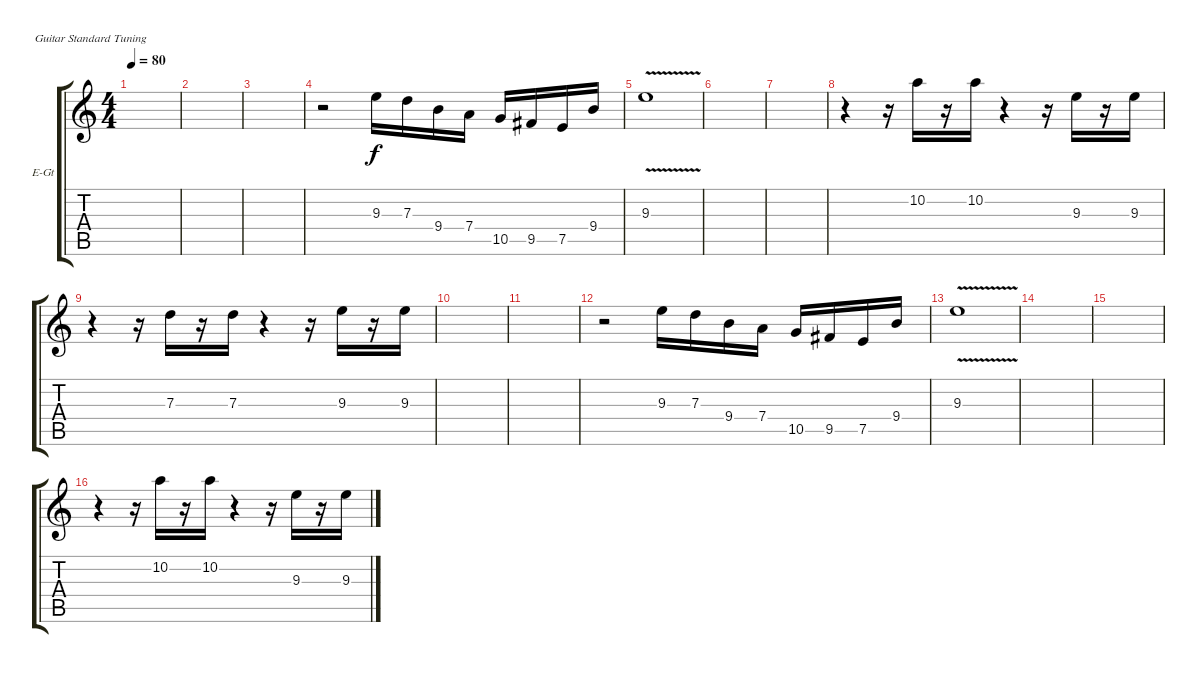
\defaultSystemsLayout 4
\bracketExtendMode groupsimilarinstruments
\firstSystemTrackNameOrientation horizontal
\otherSystemsTrackNameOrientation horizontal
\track ("Соло" "E-Gt") {instrument distortionguitar}
\staff {score tabs}
\tuning (E4 B3 G3 D3 A2 E2)
\ts (4 4)
\tempo 80
\clef g2
\scale
0.485477
\ks c
|
\scale
0.257261 |
\scale
0.257261 |
\scale
0.333333 r.2 9.3.16 7.3.16 9.4.16 7.4.16 10.5.16 9.5.16 7.5.16 9.4.16 |
\scale
0.333333 9.3{v}.1 |
\scale
0.333333 |
\scale
0.333333 |
\scale
0.333333 r.4 r.16 10.2.16 r.16 10.2.16 r.4 r.16 9.3.16 r.16 9.3.16 |
\scale
0.333333 r.4 r.16 7.3.16 r.16 7.3.16 r.4 r.16 9.3.16 r.16 9.3.16 |
\scale
0.333333 |
\scale
0.333333 |
\scale
0.333333 r.2 9.3.16 7.3.16 9.4.16 7.4.16 10.5.16 9.5.16 7.5.16 9.4.16 |
\scale
0.333333 9.3{v}.1 |
\scale
0.333333 |
\scale
0.333333 |
\scale
0.333333 r.4 r.16 10.2.16 r.16 10.2.16 r.4 r.16 9.3.16 r.16 9.3.16
